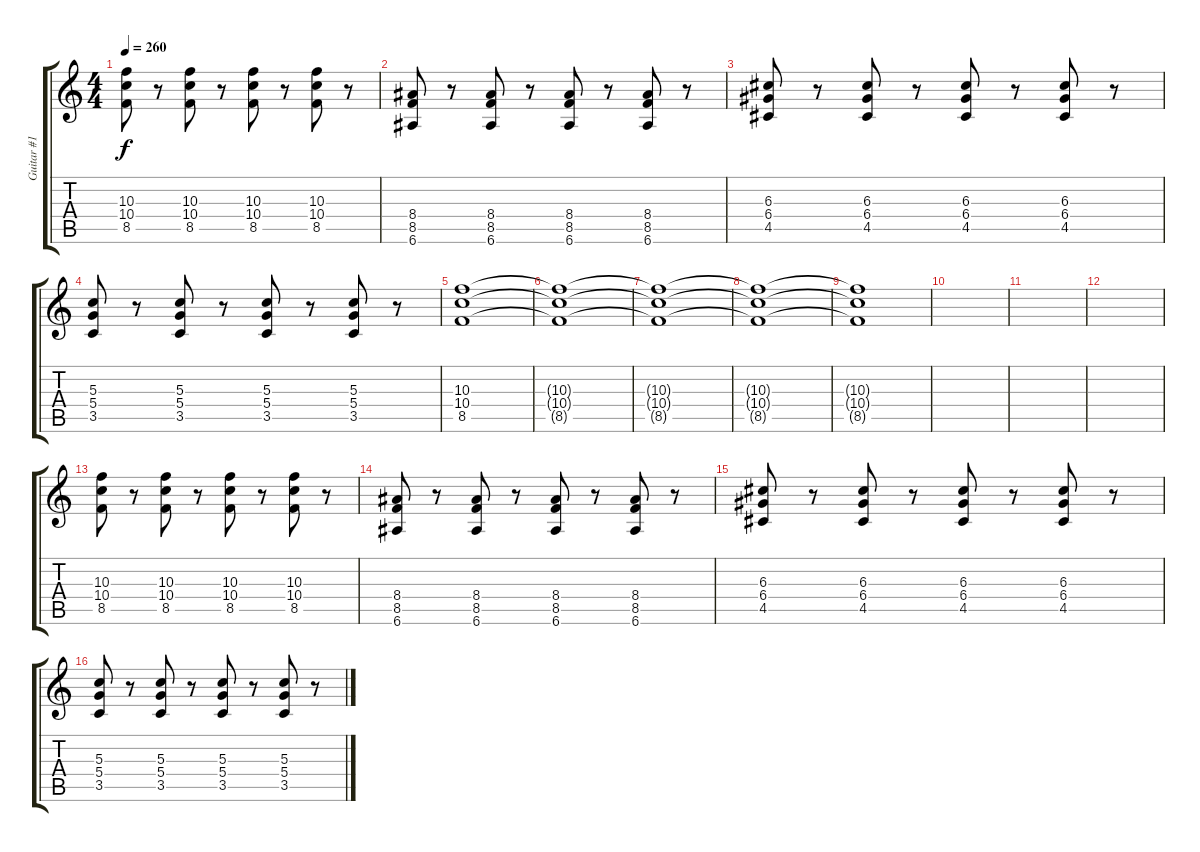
\track ("Guitar #1" "Guitar #1") {instrument electricguitarclean}
\staff {score tabs}
\tuning (E4 B3 G3 D3 A2 E2) {hide}
\ts (4 4)
\tempo 260
\clef g2
\ks c
(10.3 10.4 8.5).8{dy f} r.8 (10.3 10.4 8.5).8 r.8 (10.3 10.4 8.5).8 r.8 (10.3 10.4 8.5).8 r.8 |
(8.4 8.5 6.6).8 r.8 (8.4 8.5 6.6).8 r.8 (8.4 8.5 6.6).8 r.8 (8.4 8.5 6.6).8 r.8 |
(6.3 6.4 4.5).8 r.8 (6.3 6.4 4.5).8 r.8 (6.3 6.4 4.5).8 r.8 (6.3 6.4 4.5).8 r.8 |
(5.3 5.4 3.5).8 r.8 (5.3 5.4 3.5).8 r.8 (5.3 5.4 3.5).8 r.8 (5.3 5.4 3.5).8 r.8 |
(10.3 10.4 8.5).1 |
(10.3{t} 10.4{t} 8.5{t}).1{volume 12} |
(10.3{t} 10.4{t} 8.5{t}).1{volume 11} |
(10.3{t} 10.4{t} 8.5{t}).1{volume 10} |
(10.3{t} 10.4{t} 8.5{t}).1{volume 9} |
|
|
|
(10.3 10.4 8.5).8{volume 13} r.8 (10.3 10.4 8.5).8 r.8 (10.3 10.4 8.5).8 r.8 (10.3 10.4 8.5).8 r.8 |
(8.4 8.5 6.6).8 r.8 (8.4 8.5 6.6).8 r.8 (8.4 8.5 6.6).8 r.8 (8.4 8.5 6.6).8 r.8 |
(6.3 6.4 4.5).8 r.8 (6.3 6.4 4.5).8 r.8 (6.3 6.4 4.5).8 r.8 (6.3 6.4 4.5).8 r.8 |
(5.3 5.4 3.5).8 r.8 (5.3 5.4 3.5).8 r.8 (5.3 5.4 3.5).8 r.8 (5.3 5.4 3.5).8 r.8
